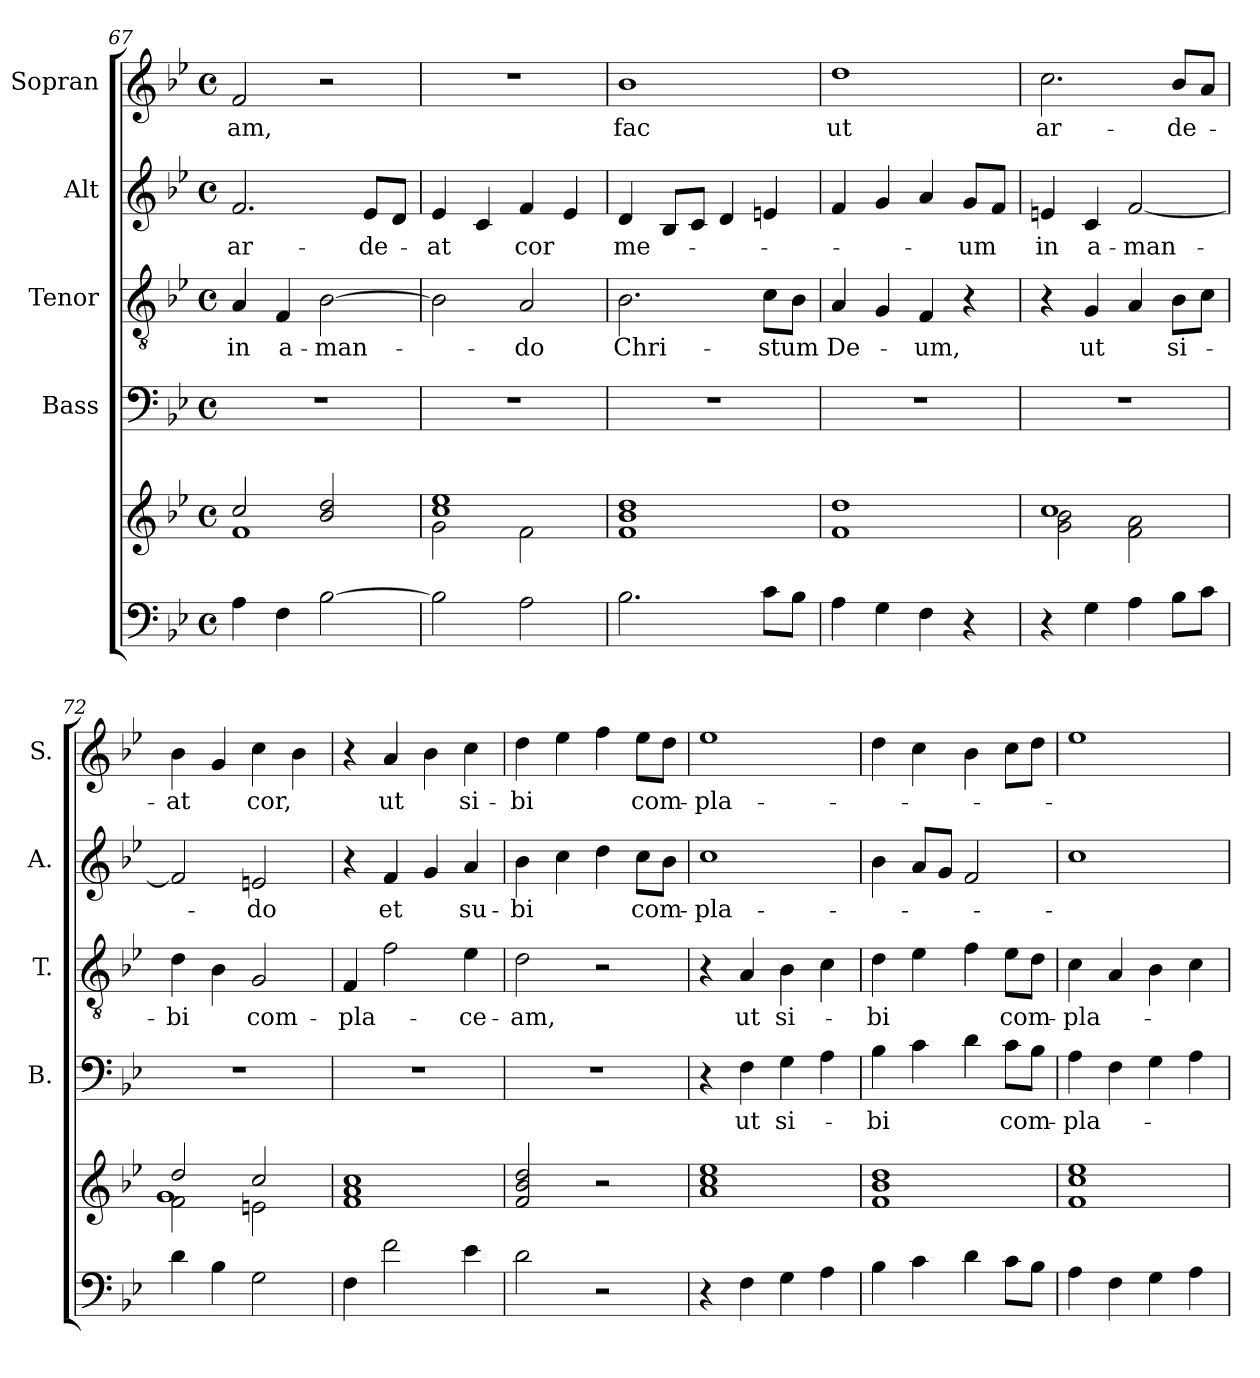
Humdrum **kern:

**kern	**kern	**kern	**text	**kern	**text	**kern	**text	**kern	**text
*part5	*part5	*part4	*part4	*part3	*part3	*part2	*part2	*part1	*part1
*staff6	*staff5	*staff4	*staff4	*staff3	*staff3	*staff2	*staff2	*staff1	*staff1
*	*	*I"Bass	*	*I"Tenor	*	*I"Alt	*	*I"Sopran	*
*	*	*I'B.	*	*I'T.	*	*I'A.	*	*I'S.	*
*clefF4	*clefG2	*clefF4	*	*clefGv2	*	*clefG2	*	*clefG2	*
*k[b-e-]	*k[b-e-]	*k[b-e-]	*	*k[b-e-]	*	*k[b-e-]	*	*k[b-e-]	*
*B-:	*B-:	*B-:	*	*B-:	*	*B-:	*	*B-:	*
*M4/4	*M4/4	*M4/4	*	*M4/4	*	*M4/4	*	*M4/4	*
*met(c)	*met(c)	*met(c)	*	*met(c)	*	*met(c)	*	*met(c)	*
=67	=67	=67	=67	=67	=67	=67	=67	=67	=67
*	*^	*	*	*	*	*	*	*	*
!	!	!	!	!	!	!LO:LY:b	!	!LO:LY:b	!	!LO:LY:b
4A\	2cc/	1f	1r	.	4A/	in	2.f/	ar-	2f/	-am,
!	!	!	!	!	!	!LO:LY:b	!	!	!	!
4F\	.	.	.	.	4F/	a-	.	.	.	.
!	!	!	!	!	!	!LO:LY:b	!	!	!	!
[2B-\	2b-/ 2dd/	.	.	.	[2B-\	-man-	.	.	2r	.
!	!	!	!	!	!	!	!	!LO:LY:b	!	!
.	.	.	.	.	.	.	8e-/L	-de-	.	.
.	.	.	.	.	.	.	8d/J	.	.	.
=68	=68	=68	=68	=68	=68	=68	=68	=68	=68	=68
!	!	!	!	!	!	!	!	!LO:LY:b	!	!
2B-\]	1cc 1ee-	2g\	1r	.	2B-\]	.	4e-/	-at	1r	.
.	.	.	.	.	.	.	4c/	.	.	.
!	!	!	!	!	!	!LO:LY:b	!	!LO:LY:b	!	!
2A\	.	2f\	.	.	2A/	-do	4f/	cor	.	.
.	.	.	.	.	.	.	4e-/	.	.	.
=69	=69	=69	=69	=69	=69	=69	=69	=69	=69	=69
!	!	!	!	!	!	!LO:LY:b	!	!LO:LY:b	!	!LO:LY:b
2.B-\	1b- 1dd	1f	1r	.	2.B-\	Chri-	4d/	me-	1b-	fac
.	.	.	.	.	.	.	8B-/L	.	.	.
.	.	.	.	.	.	.	8c/J	.	.	.
.	.	.	.	.	.	.	4d/	.	.	.
!	!	!	!	!	!	!LO:LY:b	!	!	!	!
8c\L	.	.	.	.	8c\L	-stum	4en/	.	.	.
8B-\J	.	.	.	.	8B-\J	.	.	.	.	.
=70	=70	=70	=70	=70	=70	=70	=70	=70	=70	=70
!	!	!	!	!	!	!LO:LY:b	!	!	!	!LO:LY:b
4A\	1dd	1f	1r	.	4A/	De-	4f/	.	1dd	ut
4G\	.	.	.	.	4G/	.	4g/	.	.	.
!	!	!	!	!	!	!LO:LY:b	!	!	!	!
4F\	.	.	.	.	4F/	-um,	4a/	.	.	.
!	!	!	!	!	!	!	!	!LO:LY:b	!	!
4r	.	.	.	.	4r	.	8g/L	-um	.	.
.	.	.	.	.	.	.	8f/J	.	.	.
=71	=71	=71	=71	=71	=71	=71	=71	=71	=71	=71
!	!	!	!	!	!	!	!	!LO:LY:b	!	!LO:LY:b
4r	1cc	2g\ 2b-\	1r	.	4r	.	4en/	in	2.cc\	ar-
!	!	!	!	!	!	!LO:LY:b	!	!LO:LY:b	!	!
4G\	.	.	.	.	4G/	ut	4c/	a-	.	.
!	!	!	!	!	!	!	!	!LO:LY:b	!	!
4A\	.	2f\ 2a\	.	.	4A/	.	[2f/	-man-	.	.
!	!	!	!	!	!	!LO:LY:b	!	!	!	!LO:LY:b
8B-\L	.	.	.	.	8B-\L	si-	.	.	8b-/L	-de-
8c\J	.	.	.	.	8c\J	.	.	.	8a/J	.
!!LO:PB:g=z
=72	=72	=72	=72	=72	=72	=72	=72	=72	=72	=72
*	*	*^	*	*	*	*	*	*	*	*
!	!	!	!	!	!	!	!LO:LY:b	!	!	!	!LO:LY:b
4d\	2dd/	2f\	1g	1r	.	4d\	-bi	2f/]	.	4b-\	-at
4B-\	.	.	.	.	.	4B-\	.	.	.	4g/	.
!	!	!	!	!	!	!	!LO:LY:b	!	!LO:LY:b	!	!LO:LY:b
2G\	2cc/	2en\	.	.	.	2G/	com-	2en/	-do	4cc\	cor,
.	.	.	.	.	.	.	.	.	.	4b-\	.
*	*	*v	*v	*	*	*	*	*	*	*	*
=73	=73	=73	=73	=73	=73	=73	=73	=73	=73	=73
!	!	!	!	!	!	!LO:LY:b	!	!	!	!
4F\	1a 1cc	1f	1r	.	4F/	-pla-	4r	.	4r	.
!	!	!	!	!	!	!	!	!LO:LY:b	!	!LO:LY:b
2f\	.	.	.	.	2f\	.	4f/	et	4a/	ut
.	.	.	.	.	.	.	4g/	.	4b-\	.
!	!	!	!	!	!	!LO:LY:b	!	!LO:LY:b	!	!LO:LY:b
4e-\	.	.	.	.	4e-\	-ce-	4a/	su-	4cc\	si-
*	*v	*v	*	*	*	*	*	*	*	*
=74	=74	=74	=74	=74	=74	=74	=74	=74	=74
!	!	!	!	!	!LO:LY:b	!	!LO:LY:b	!	!LO:LY:b
2d\	2f/ 2b-/ 2dd/	1r	.	2d\	-am,	4b-\	-bi	4dd\	-bi
.	.	.	.	.	.	4cc\	.	4ee-\	.
2r	2r	.	.	2r	.	4dd\	.	4ff\	.
!	!	!	!	!	!	!	!LO:LY:b	!	!LO:LY:b
.	.	.	.	.	.	8cc\L	com-	8ee-\L	com-
.	.	.	.	.	.	8b-\J	.	8dd\J	.
=75	=75	=75	=75	=75	=75	=75	=75	=75	=75
!	!	!	!	!	!	!	!LO:LY:b	!	!LO:LY:b
4r	1a 1cc 1ee-	4r	.	4r	.	1cc	-pla-	1ee-	-pla-
!	!	!	!LO:LY:b	!	!LO:LY:b	!	!	!	!
4F\	.	4F\	ut	4A/	ut	.	.	.	.
!	!	!	!LO:LY:b	!	!LO:LY:b	!	!	!	!
4G\	.	4G\	si-	4B-\	si-	.	.	.	.
4A\	.	4A\	.	4c\	.	.	.	.	.
=76	=76	=76	=76	=76	=76	=76	=76	=76	=76
!	!	!	!LO:LY:b	!	!LO:LY:b	!	!	!	!
4B-\	1f 1b- 1dd	4B-\	-bi	4d\	-bi	4b-\	.	4dd\	.
4c\	.	4c\	.	4e-\	.	8a/L	.	4cc\	.
.	.	.	.	.	.	8g/J	.	.	.
4d\	.	4d\	.	4f\	.	2f/	.	4b-\	.
!	!	!	!LO:LY:b	!	!LO:LY:b	!	!	!	!
8c\L	.	8c\L	com-	8e-\L	com-	.	.	8cc\L	.
8B-\J	.	8B-\J	.	8d\J	.	.	.	8dd\J	.
=77	=77	=77	=77	=77	=77	=77	=77	=77	=77
!	!	!	!LO:LY:b	!	!LO:LY:b	!	!	!	!
4A\	1f 1cc 1ee-	4A\	-pla-	4c\	-pla-	1cc	.	1ee-	.
4F\	.	4F\	.	4A/	.	.	.	.	.
4G\	.	4G\	.	4B-\	.	.	.	.	.
4A\	.	4A\	.	4c\	.	.	.	.	.
=	=	=	=	=	=	=	=	=	=
*-	*-	*-	*-	*-	*-	*-	*-	*-	*-
